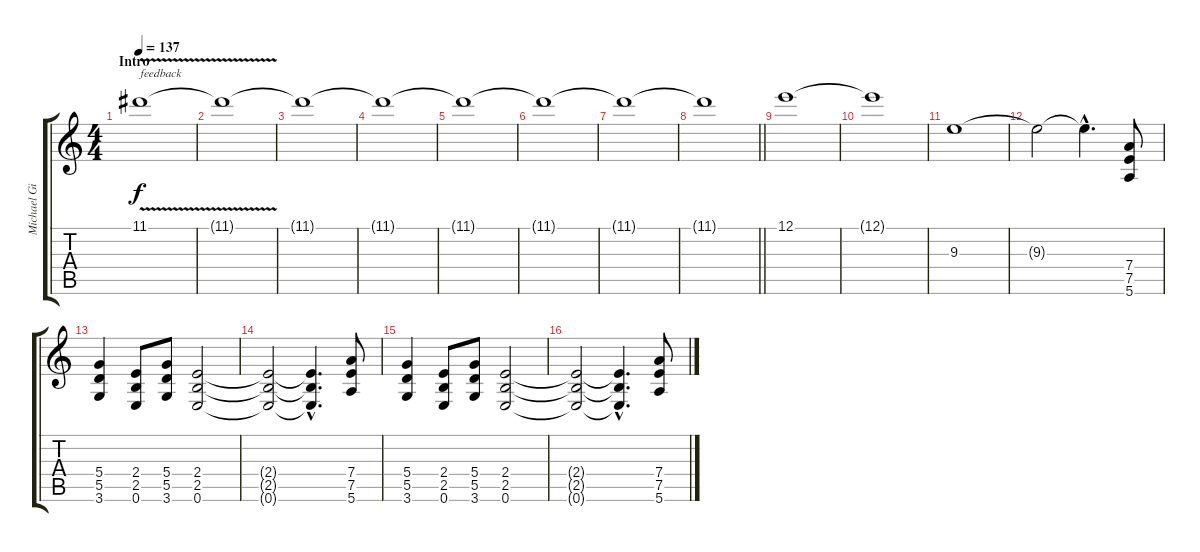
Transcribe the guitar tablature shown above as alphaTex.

\track ("Michael Gilbert" "Michael Gi") {instrument distortionguitar}
\staff {score tabs}
\tuning (E4 B3 G3 D3 A2 E2) {hide}
\ts (4 4)
\section ("" "Intro")
\tempo 137
\clef g2
\ks c
11.1{v}.1{txt "feedback" dy f instrument distortionguitar} |
11.1{t}.1{volume 2} |
11.1{t}.1{volume 4} |
11.1{t}.1{volume 6} |
11.1{t}.1{volume 8} |
11.1{t}.1{volume 10} |
11.1{t}.1{volume 12} |
\barLineRight lightlight
11.1{t}.1{volume 13} |
12.1.1 |
12.1{t}.1 |
9.3.1 |
9.3{t}.2 9.3{hac t}.4{d} (7.4 7.5 5.6).8 |
(5.4 5.5 3.6).4 (2.4 2.5 0.6).8 (5.4 5.5 3.6).8 (2.4 2.5 0.6).2 |
(2.4{t} 2.5{t} 0.6{t}).2 (2.4{hac t} 2.5{hac t} 0.6{hac t}).4{d} (7.4 7.5 5.6).8 |
(5.4 5.5 3.6).4 (2.4 2.5 0.6).8 (5.4 5.5 3.6).8 (2.4 2.5 0.6).2 |
(2.4{t} 2.5{t} 0.6{t}).2 (2.4{hac t} 2.5{hac t} 0.6{hac t}).4{d} (7.4 7.5 5.6).8
